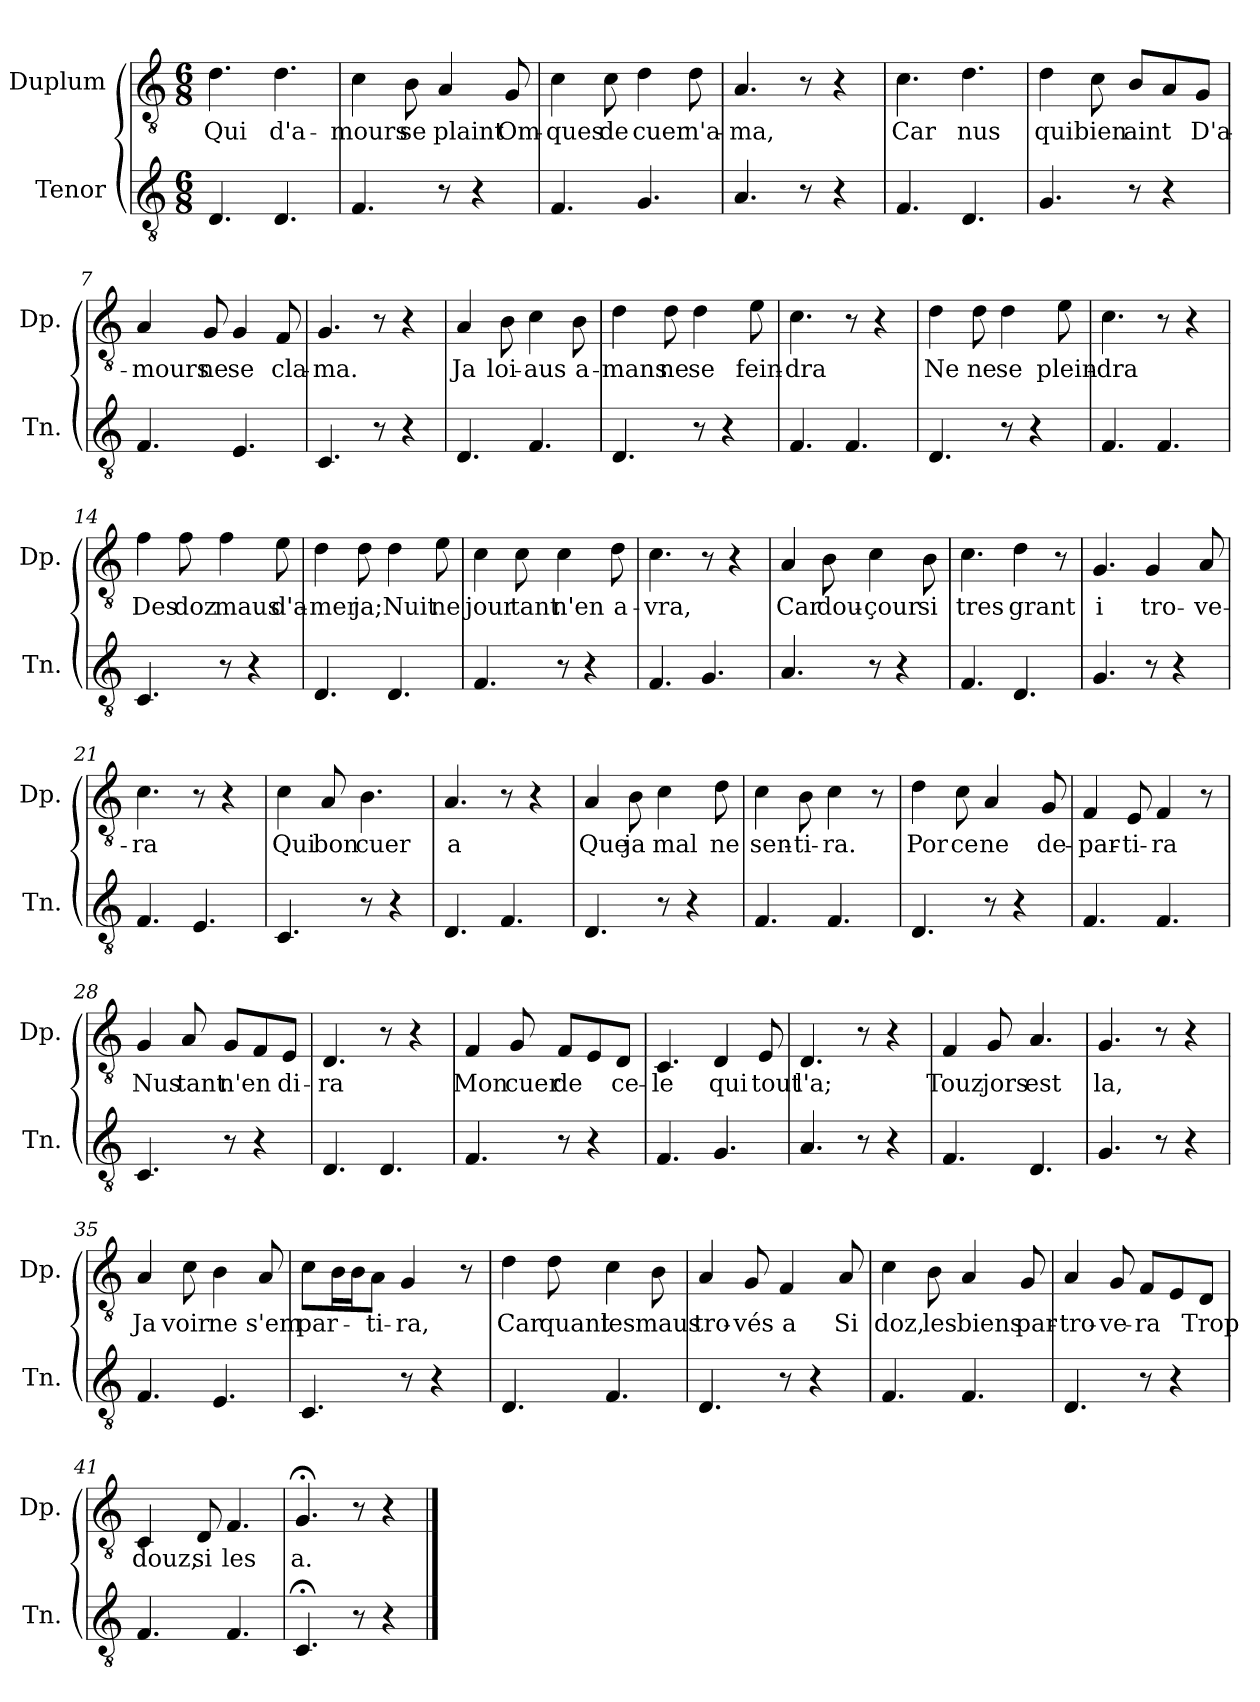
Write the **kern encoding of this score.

**kern	**kern	**text
*part2	*part1	*part1
*staff2	*staff1	*staff1
*I"Tenor	*I"Duplum	*
*I'Tn.	*I'Dp.	*
*clefGv2	*clefGv2	*
*k[]	*k[]	*
*M6/8	*M6/8	*
=1	=1	=1
!	!	!LO:LY:b
4.D/	4.d\	Qui
!	!	!LO:LY:b
4.D/	4.d\	d'a-
=2	=2	=2
!	!	!LO:LY:b
4.F/	4c\	-mours
!	!	!LO:LY:b
.	8B\	se
!	!	!LO:LY:b
8r	4A/	plaint
4r	.	.
!	!	!LO:LY:b
.	8G/	Om-
=3	=3	=3
!	!	!LO:LY:b
4.F/	4c\	-ques
!	!	!LO:LY:b
.	8c\	de
!	!	!LO:LY:b
4.G/	4d\	cuer
!	!	!LO:LY:b
.	8d\	n'a-
=4	=4	=4
!	!	!LO:LY:b
4.A/	4.A/	-ma,
8r	8r	.
4r	4r	.
=5	=5	=5
!	!	!LO:LY:b
4.F/	4.c\	Car
!	!	!LO:LY:b
4.D/	4.d\	nus
=6	=6	=6
!	!	!LO:LY:b
4.G/	4d\	qui
!	!	!LO:LY:b
.	8c\	bien
!	!	!LO:LY:b
8r	8B/L	aint
4r	8A/	.
!	!	!LO:LY:b
.	8G/J	D'a-
!!LO:LB:g=z
=7	=7	=7
!	!	!LO:LY:b
4.F/	4A/	-mours
!	!	!LO:LY:b
.	8G/	ne
!	!	!LO:LY:b
4.E/	4G/	se
!	!	!LO:LY:b
.	8F/	cla-
=8	=8	=8
!	!	!LO:LY:b
4.C/	4.G/	-ma.
8r	8r	.
4r	4r	.
=9	=9	=9
!	!	!LO:LY:b
4.D/	4A/	Ja
!	!	!LO:LY:b
.	8B\	loi-
!	!	!LO:LY:b
4.F/	4c\	-aus
!	!	!LO:LY:b
.	8B\	a-
=10	=10	=10
!	!	!LO:LY:b
4.D/	4d\	-mans
!	!	!LO:LY:b
.	8d\	ne
!	!	!LO:LY:b
8r	4d\	se
4r	.	.
!	!	!LO:LY:b
.	8e\	fein-
=11	=11	=11
!	!	!LO:LY:b
4.F/	4.c\	-dra
4.F/	8r	.
.	4r	.
=12	=12	=12
!	!	!LO:LY:b
4.D/	4d\	Ne
!	!	!LO:LY:b
.	8d\	ne
!	!	!LO:LY:b
8r	4d\	se
4r	.	.
!	!	!LO:LY:b
.	8e\	plein-
=13	=13	=13
!	!	!LO:LY:b
4.F/	4.c\	-dra
4.F/	8r	.
.	4r	.
!!LO:LB:g=z
=14	=14	=14
!	!	!LO:LY:b
4.C/	4f\	Des
!	!	!LO:LY:b
.	8f\	doz
!	!	!LO:LY:b
8r	4f\	maus
4r	.	.
!	!	!LO:LY:b
.	8e\	d'a-
=15	=15	=15
!	!	!LO:LY:b
4.D/	4d\	-mer
!	!	!LO:LY:b
.	8d\	ja;
!	!	!LO:LY:b
4.D/	4d\	Nuit
!	!	!LO:LY:b
.	8e\	ne
=16	=16	=16
!	!	!LO:LY:b
4.F/	4c\	jour
!	!	!LO:LY:b
.	8c\	tant
!	!	!LO:LY:b
8r	4c\	n'en
4r	.	.
!	!	!LO:LY:b
.	8d\	a-
=17	=17	=17
!	!	!LO:LY:b
4.F/	4.c\	-vra,
4.G/	8r	.
.	4r	.
=18	=18	=18
!	!	!LO:LY:b
4.A/	4A/	Car
!	!	!LO:LY:b
.	8B\	dou-
!	!	!LO:LY:b
8r	4c\	-çour
4r	.	.
!	!	!LO:LY:b
.	8B\	si
=19	=19	=19
!	!	!LO:LY:b
4.F/	4.c\	tres
!	!	!LO:LY:b
4.D/	4d\	grant
.	8r	.
=20	=20	=20
!	!	!LO:LY:b
4.G/	4.G/	i
!	!	!LO:LY:b
8r	4G/	tro-
4r	.	.
!	!	!LO:LY:b
.	8A/	-ve-
!!LO:LB:g=z
=21	=21	=21
!	!	!LO:LY:b
4.F/	4.c\	-ra
4.E/	8r	.
.	4r	.
=22	=22	=22
!	!	!LO:LY:b
4.C/	4c\	Qui
!	!	!LO:LY:b
.	8A/	bon
!	!	!LO:LY:b
8r	4.B\	cuer
4r	.	.
=23	=23	=23
!	!	!LO:LY:b
4.D/	4.A/	a
4.F/	8r	.
.	4r	.
=24	=24	=24
!	!	!LO:LY:b
4.D/	4A/	Que
!	!	!LO:LY:b
.	8B\	ja
!	!	!LO:LY:b
8r	4c\	mal
4r	.	.
!	!	!LO:LY:b
.	8d\	ne
=25	=25	=25
!	!	!LO:LY:b
4.F/	4c\	sen-
!	!	!LO:LY:b
.	8B\	-ti-
!	!	!LO:LY:b
4.F/	4c\	-ra.
.	8r	.
=26	=26	=26
!	!	!LO:LY:b
4.D/	4d\	Por
!	!	!LO:LY:b
.	8c\	ce
!	!	!LO:LY:b
8r	4A/	ne
4r	.	.
!	!	!LO:LY:b
.	8G/	de-
=27	=27	=27
!	!	!LO:LY:b
4.F/	4F/	-par-
!	!	!LO:LY:b
.	8E/	-ti-
!	!	!LO:LY:b
4.F/	4F/	-ra
.	8r	.
!!LO:LB:g=z
=28	=28	=28
!	!	!LO:LY:b
4.C/	4G/	Nus
!	!	!LO:LY:b
.	8A/	tant
!	!	!LO:LY:b
8r	8G/L	n'en
4r	8F/	.
!	!	!LO:LY:b
.	8E/J	di-
=29	=29	=29
!	!	!LO:LY:b
4.D/	4.D/	-ra
4.D/	8r	.
.	4r	.
=30	=30	=30
!	!	!LO:LY:b
4.F/	4F/	Mon
!	!	!LO:LY:b
.	8G/	cuer
!	!	!LO:LY:b
8r	8F/L	de
4r	8E/	.
!	!	!LO:LY:b
.	8D/J	ce-
=31	=31	=31
!	!	!LO:LY:b
4.F/	4.C/	-le
!	!	!LO:LY:b
4.G/	4D/	qui
!	!	!LO:LY:b
.	8E/	tout
=32	=32	=32
!	!	!LO:LY:b
4.A/	4.D/	l'a;
8r	8r	.
4r	4r	.
=33	=33	=33
!	!	!LO:LY:b
4.F/	4F/	Touz
!	!	!LO:LY:b
.	8G/	jors
!	!	!LO:LY:b
4.D/	4.A/	est
=34	=34	=34
!	!	!LO:LY:b
4.G/	4.G/	la,
8r	8r	.
4r	4r	.
!!LO:PB:g=z
=35	=35	=35
!	!	!LO:LY:b
4.F/	4A/	Ja
!	!	!LO:LY:b
.	8c\	voir
!	!	!LO:LY:b
4.E/	4B\	ne
!	!	!LO:LY:b
.	8A/	s'em
=36	=36	=36
!	!	!LO:LY:b
4.C/	8c\L	par-
*	*tremolo	*
.	16B\	.
.	16B\	.
*	*Xtremolo	*
!	!	!LO:LY:b
.	8A\J	-ti-
!	!	!LO:LY:b
8r	4G/	-ra,
4r	.	.
.	8r	.
=37	=37	=37
!	!	!LO:LY:b
4.D/	4d\	Car
!	!	!LO:LY:b
.	8d\	quant
!	!	!LO:LY:b
4.F/	4c\	les
!	!	!LO:LY:b
.	8B\	maus
=38	=38	=38
!	!	!LO:LY:b
4.D/	4A/	tro-
!	!	!LO:LY:b
.	8G/	-vés
!	!	!LO:LY:b
8r	4F/	a
4r	.	.
!	!	!LO:LY:b
.	8A/	Si
=39	=39	=39
!	!	!LO:LY:b
4.F/	4c\	doz,
!	!	!LO:LY:b
.	8B\	les
!	!	!LO:LY:b
4.F/	4A/	biens
!	!	!LO:LY:b
.	8G/	par-
=40	=40	=40
!	!	!LO:LY:b
4.D/	4A/	-tro-
!	!	!LO:LY:b
.	8G/	-ve-
!	!	!LO:LY:b
8r	8F/L	-ra
4r	8E/	.
!	!	!LO:LY:b
.	8D/J	Trop
!!LO:LB:g=z
=41	=41	=41
!	!	!LO:LY:b
4.F/	4C/	douz,
!	!	!LO:LY:b
.	8D/	si
!	!	!LO:LY:b
4.F/	4.F/	les
=42	=42	=42
!	!	!LO:LY:b
4.C;</	4.G;</	a.
8r	8r	.
4r	4r	.
==	==	==
*-	*-	*-
